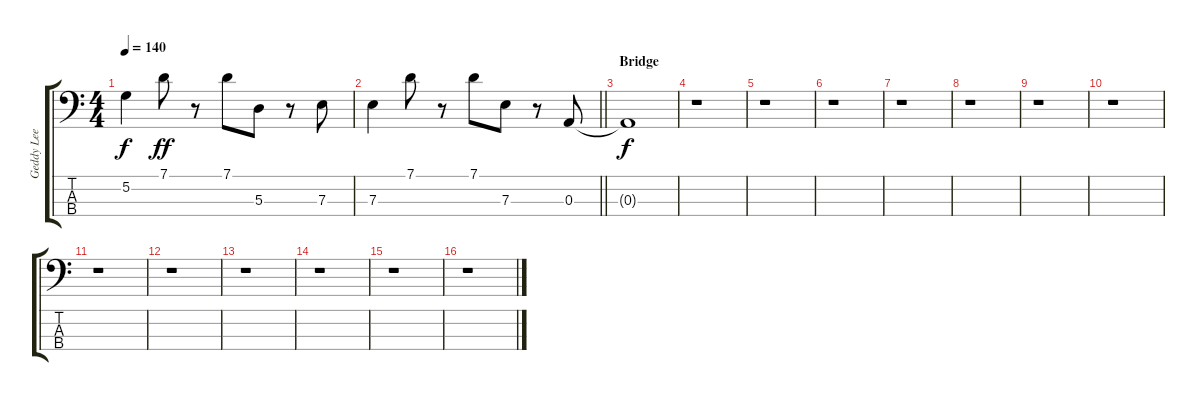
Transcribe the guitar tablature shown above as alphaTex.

\track ("Geddy Lee " "Geddy Lee ") {instrument electricbasspick}
\staff {score tabs}
\tuning (G2 D2 A1 E1) {hide}
\ts (4 4)
\tempo 140
\clef f4
\ks c
5.2{t}.4{dy f} 7.1.8{dy ff} r.8 7.1.8 5.3.8 r.8 7.3.8 |
\barLineRight lightlight
7.3.4 7.1.8 r.8 7.1.8 7.3.8 r.8 0.3.8 |
\section ("" "Bridge")
0.3{t}.1{dy f} |
r.1 |
r.1 |
r.1 |
r.1 |
r.1 |
r.1 |
r.1 |
r.1 |
r.1 |
r.1 |
r.1 |
r.1 |
r.1
